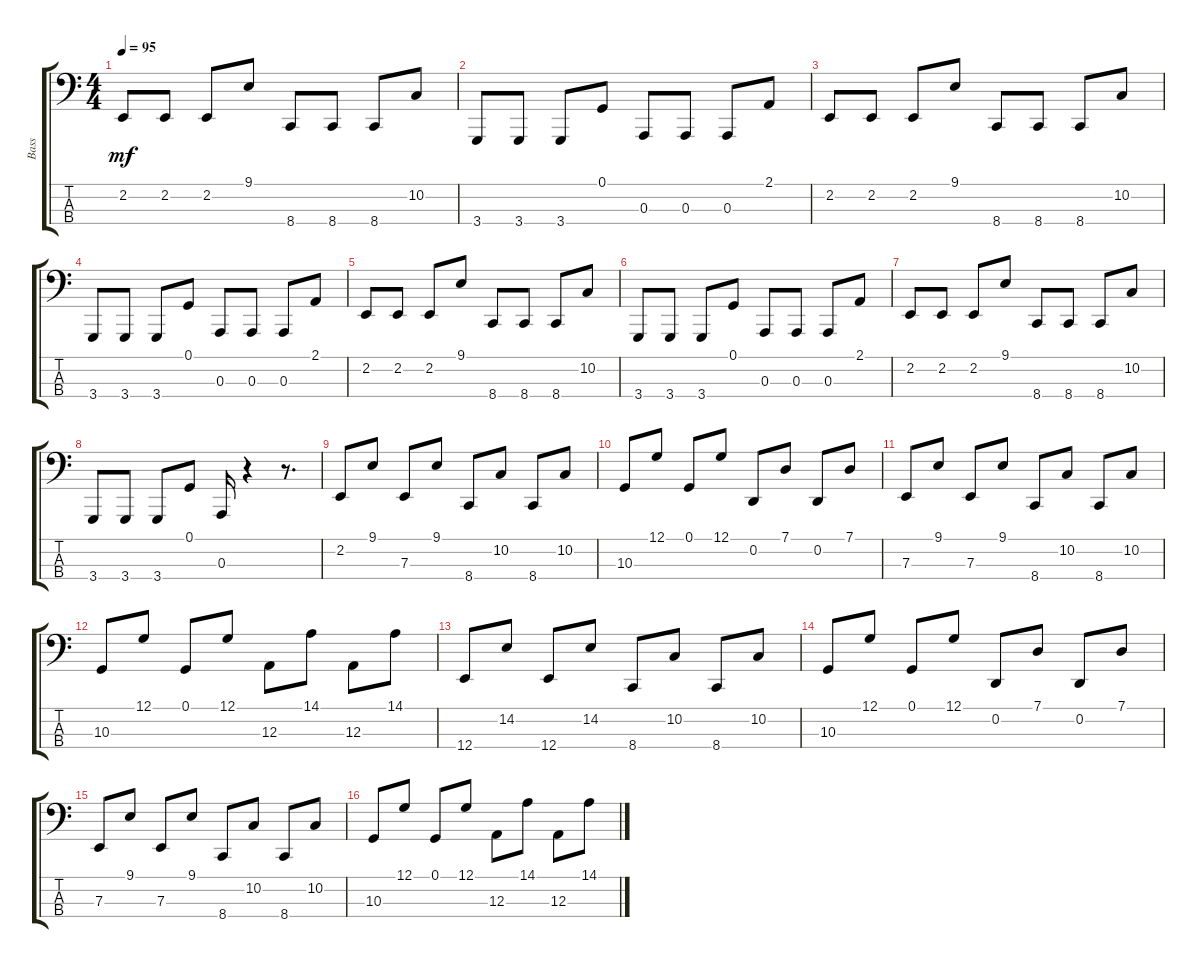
\track ("Bass" "Bass") {instrument lead6voice}
\staff {score tabs}
\tuning (G2 D2 A1 E1) {hide}
\ts (4 4)
\tempo 95
\clef f4
\ks c
2.2.8{dy mf} 2.2.8 2.2.8 9.1.8 8.4.8 8.4.8 8.4.8 10.2.8 |
3.4.8 3.4.8 3.4.8 0.1.8 0.3.8 0.3.8 0.3.8 2.1.8 |
2.2.8 2.2.8 2.2.8 9.1.8 8.4.8 8.4.8 8.4.8 10.2.8 |
3.4.8 3.4.8 3.4.8 0.1.8 0.3.8 0.3.8 0.3.8 2.1.8 |
2.2.8 2.2.8 2.2.8 9.1.8 8.4.8 8.4.8 8.4.8 10.2.8 |
3.4.8 3.4.8 3.4.8 0.1.8 0.3.8 0.3.8 0.3.8 2.1.8 |
2.2.8 2.2.8 2.2.8 9.1.8 8.4.8 8.4.8 8.4.8 10.2.8 |
3.4.8 3.4.8 3.4.8 0.1.8 0.3.16 r.4 r.8{d} |
2.2.8 9.1.8 7.3.8 9.1.8 8.4.8 10.2.8 8.4.8 10.2.8 |
10.3.8 12.1.8 0.1.8 12.1.8 0.2.8 7.1.8 0.2.8 7.1.8 |
7.3.8 9.1.8 7.3.8 9.1.8 8.4.8 10.2.8 8.4.8 10.2.8 |
10.3.8 12.1.8 0.1.8 12.1.8 12.3.8 14.1.8 12.3.8 14.1.8 |
12.4.8 14.2.8 12.4.8 14.2.8 8.4.8 10.2.8 8.4.8 10.2.8 |
10.3.8 12.1.8 0.1.8 12.1.8 0.2.8 7.1.8 0.2.8 7.1.8 |
7.3.8 9.1.8 7.3.8 9.1.8 8.4.8 10.2.8 8.4.8 10.2.8 |
10.3.8 12.1.8 0.1.8 12.1.8 12.3.8 14.1.8 12.3.8 14.1.8
